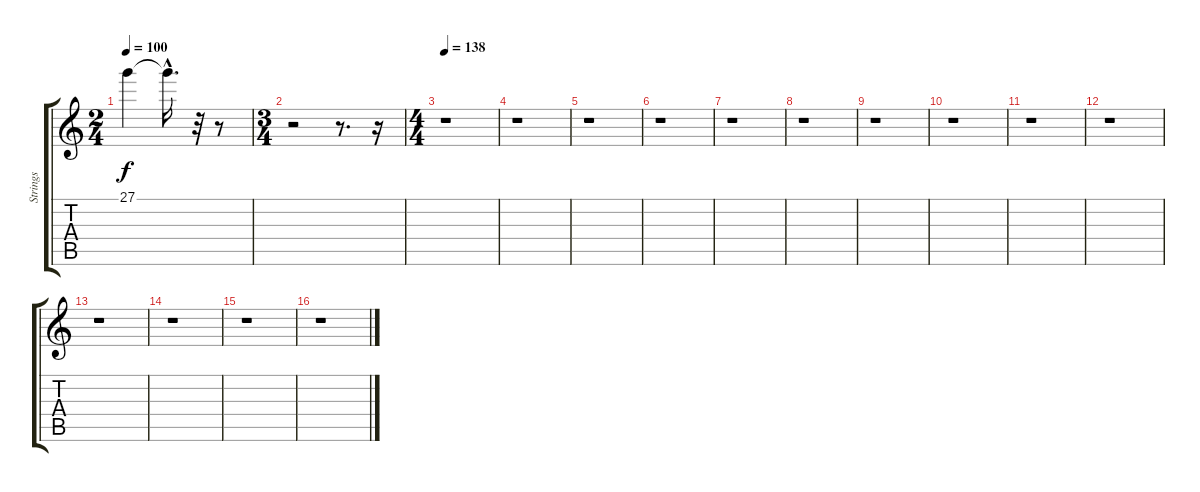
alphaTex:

\track ("Strings" "Strings") {instrument stringensemble1}
\staff {score tabs}
\tuning (E4 B3 G3 D3 A2 E2) {hide}
\ts (2 4)
\tempo 100
\clef g2
\ks c
27.1.4{dy f} 27.1{hac t}.16{d} r.32 r.8 |
\ts (3 4)
r.2 r.8{d} r.16 |
\ts (4 4)
\tempo 138
r.1 |
r.1 |
r.1 |
r.1 |
r.1 |
r.1 |
r.1 |
r.1 |
r.1 |
r.1 |
r.1 |
r.1 |
r.1 |
r.1
